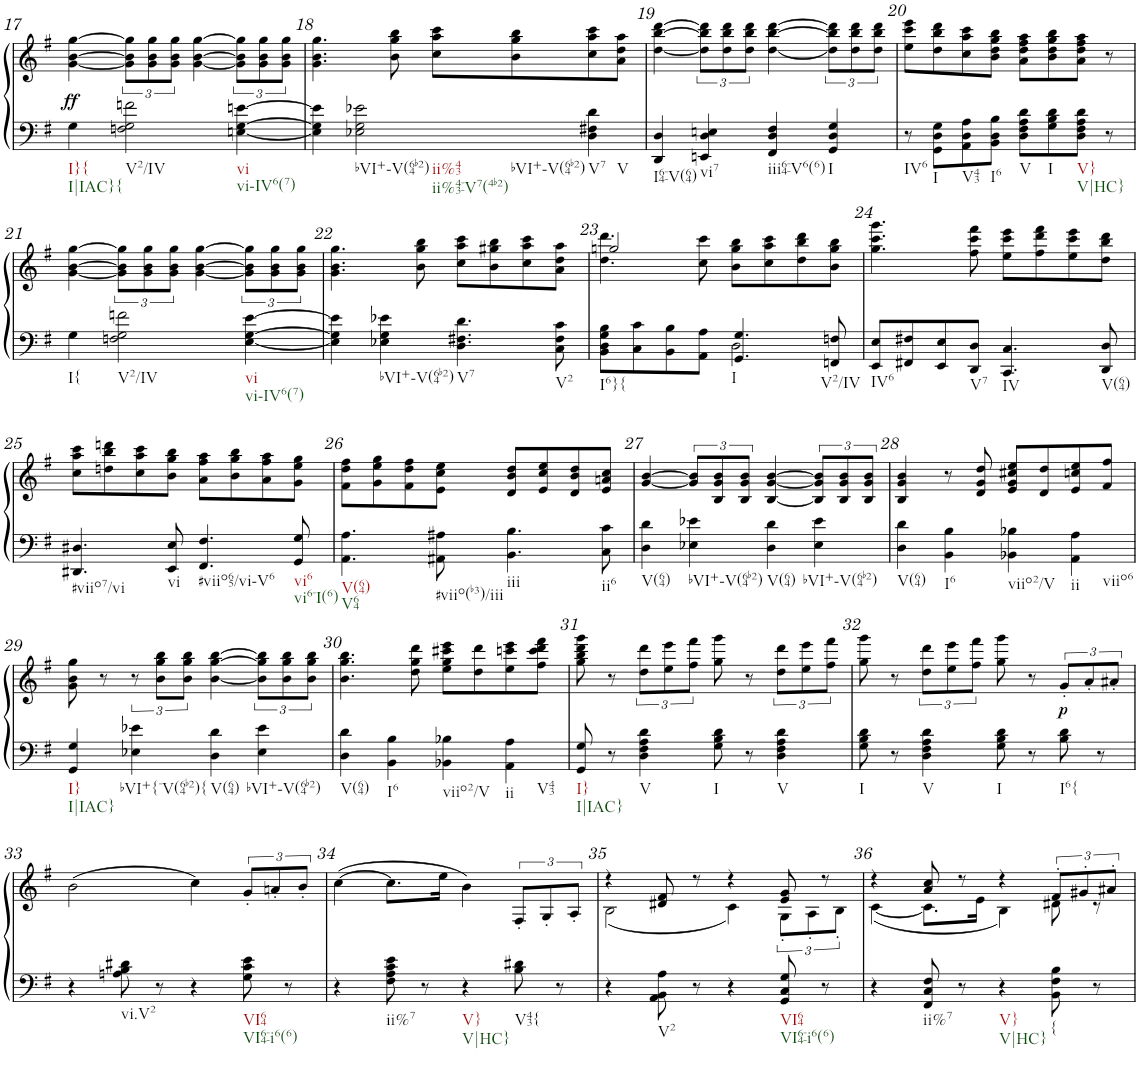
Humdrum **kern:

**kern	**kern	**dynam
*part1	*part1	*part1
*staff2	*staff1	*staff1/2
*I"Klavier	*	*
*I'Klav.	*	*
!!LO:PB:g=z
*clefF4	*clefG2	*
*k[f#]	*k[f#]	*
*G:	*G:	*
*M4/4	*M4/4	*
*met(c)	*met(c)	*
=17	=17	=17
!LO:TX:b:t=I}{	!	!
!LO:TX:b:t=I|IAC}{	!	!
!	!	!LO:DY:b
4G\	[4g\ [4b\ [4gg\	ff
!LO:TX:b:t=V2/IV	!	!
2Fn\ 2G\ 2fn\	12g\] 12b\] 12gg\]L	.
.	12g\ 12b\ 12gg\	.
.	12g\ 12b\ 12gg\J	.
.	[4g\ [4b\ [4gg\	.
!LO:TX:b:t=vi	!	!
!LO:TX:b:t=vi-IV6(7)	!	!
[4En\ [4G\ [4en\	12g\] 12b\] 12gg\]L	.
.	12g\ 12b\ 12gg\	.
.	12g\ 12b\ 12gg\J	.
=18	=18	=18
4E\] 4G\] 4e\]	4.g\ 4.b\ 4.gg\	.
!LO:TX:b:t=bVI+-V(64b2)	!	!
!LO:TX:b:t=ii%43	!	!
!LO:TX:b:t=ii%43-V7(4b2)	!	!
!LO:TX:b:t=bVI+-V(64b2)	!	!
2E-X\ 2G\ 2e-X\	.	.
.	8b\ 8gg\ 8bb\	.
.	8cc\ 8aa\ 8ccc\L	.
.	8b\ 8gg\ 8bb\	.
!LO:TX:b:t=V7	!	!
!LO:TX:b:t=V	!	!
4D\ 4F#X\ 4d\	8cc\ 8aa\ 8ccc\	.
.	8a\ 8dd\ 8aa\J	.
=19	=19	=19
!LO:TX:b:t=I64-V(64)	!	!
4DD/ 4D/	[4dd\ [4bb\ [4ddd\	.
!LO:TX:b:t=vi7	!	!
4EEn/ 4D/ 4En/	12dd\] 12bb\] 12ddd\]L	.
.	12dd\ 12bb\ 12ddd\	.
.	12dd\ 12bb\ 12ddd\J	.
!LO:TX:b:t=iii64-V6(6)	!	!
4FF#/ 4D/ 4F#/	[4dd\ [4bb\ [4ddd\	.
!LO:TX:b:t=I	!	!
4GG/ 4D/ 4G/	12dd\] 12bb\] 12ddd\]L	.
.	12dd\ 12bb\ 12ddd\	.
.	12dd\ 12bb\ 12ddd\J	.
=20	=20	=20
!LO:TX:b:t=IV6	!	!
8r	8ee\ 8ccc\ 8eee\L	.
!LO:TX:b:t=I	!	!
8GG\ 8D\ 8G\L	8dd\ 8bb\ 8ddd\	.
!LO:TX:b:t=V43	!	!
8AA\ 8D\ 8A\	8cc\ 8aa\ 8ccc\	.
!LO:TX:b:t=I6	!	!
8BB\ 8D\ 8B\J	8b\ 8dd\ 8gg\ 8bb\J	.
!LO:TX:b:t=V	!	!
8D\ 8F#\ 8A\ 8d\L	8a\ 8dd\ 8ff#\ 8aa\L	.
!LO:TX:b:t=I	!	!
8G\ 8B\ 8d\	8b\ 8dd\ 8gg\ 8bb\	.
!LO:TX:b:t=V}	!	!
!LO:TX:b:t=V|HC}	!	!
8D\ 8F#\ 8A\ 8d\J	8a\ 8dd\ 8ff#\ 8aa\J	.
8r	8r	.
!!LO:LB:g=z
=21	=21	=21
!LO:TX:b:t=I{	!	!
4G\	[4g\ [4b\ [4gg\	.
!LO:TX:b:t=V2/IV	!	!
2Fn\ 2G\ 2fn\	12g\] 12b\] 12gg\]L	.
.	12g\ 12b\ 12gg\	.
.	12g\ 12b\ 12gg\J	.
.	[4g\ [4b\ [4gg\	.
!LO:TX:b:t=vi	!	!
!LO:TX:b:t=vi-IV6(7)	!	!
[4E\ [4G\ [4e\	12g\] 12b\] 12gg\]L	.
.	12g\ 12b\ 12gg\	.
.	12g\ 12b\ 12gg\J	.
=22	=22	=22
4E\] 4G\] 4e\]	4.g\ 4.b\ 4.gg\	.
!LO:TX:b:t=bVI+-V(64b2)	!	!
4E-X\ 4G\ 4e-X\	.	.
.	8b\ 8gg\ 8bb\	.
!LO:TX:b:t=V7	!	!
4.D\ 4.F#X\ 4.d\	8cc\ 8aa\ 8ccc\L	.
.	8b\ 8gg#X\ 8bb\	.
.	8cc\ 8aa\ 8ccc\	.
!LO:TX:b:t=V2	!	!
8C\ 8F#\ 8c\	8a\ 8dd\ 8aa\J	.
=23	=23	=23
*^	*^	*
!LO:TX:b:t=I6}{	!	!	!	!
8BB\ 8D\ 8G\ 8B\L	2ryy	2ggn/	4.dd\ 4.ddd\	.
8C\ 8c\	.	.	.	.
8BB\ 8B\	.	.	.	.
8AA\ 8A\J	.	.	8cc\ 8ccc\	.
!LO:TX:b:t=I	!	!	!	!
4.GG/ 4.G/	2D\	8b\ 8gg\ 8bb\L	2ryy	.
.	.	8cc\ 8aa\ 8ccc\	.	.
.	.	8dd\ 8bb\ 8ddd\	.	.
!LO:TX:b:t=V2/IV	!	!	!	!
8FFn/ 8Fn/	.	8b\ 8gg\ 8bb\J	.	.
*v	*v	*	*	*
*	*v	*v	*
=24	=24	=24
!LO:TX:b:t=IV6	!	!
8EE/ 8E/L	4.gg\ 4.ccc\ 4.ggg\	.
8FF#X/ 8F#X/	.	.
8EE/ 8E/	.	.
!LO:TX:b:t=V7	!	!
8DD/ 8D/J	8ff#\ 8ccc\ 8fff#\	.
!LO:TX:b:t=IV	!	!
4.CC/ 4.C/	8ee\ 8ccc\ 8eee\L	.
.	8ff#\ 8ddd\ 8fff#\	.
.	8ee\ 8ccc\ 8eee\	.
!LO:TX:b:t=V(64)	!	!
8DD/ 8D/	8dd\ 8bb\ 8ddd\J	.
!!LO:LB:g=z
=25	=25	=25
!LO:TX:b:t=#viio7/vi	!	!
4.DD#X/ 4.D#X/	8cc\ 8aa\ 8ccc\L	.
.	8ddn\ 8bb\ 8dddn\	.
.	8cc\ 8aa\ 8ccc\	.
!LO:TX:b:t=vi	!	!
8EE/ 8E/	8b\ 8gg\ 8bb\J	.
!LO:TX:b:t=#viio65/vi-V6	!	!
4.FF#/ 4.F#/	8a\ 8ff#\ 8aa\L	.
.	8b\ 8gg\ 8bb\	.
.	8a\ 8ff#\ 8aa\	.
!LO:TX:b:t=vi6	!	!
!LO:TX:b:t=vi6-I(6)	!	!
8GG/ 8G/	8g\ 8ee\ 8gg\J	.
=26	=26	=26
!LO:TX:b:t=V(64)	!	!
!LO:TX:b:t=V64	!	!
4.AA\ 4.A\	8f#\ 8dd\ 8ff#\L	.
.	8g\ 8ee\ 8gg\	.
.	8f#\ 8dd\ 8ff#\	.
!LO:TX:b:t=#viio(b3)/iii	!	!
8AA#X\ 8A#X\	8e\ 8cc\ 8ee\J	.
!LO:TX:b:t=iii	!	!
4.BB\ 4.B\	8d/ 8b/ 8dd/L	.
.	8e/ 8cc/ 8ee/	.
.	8d/ 8b/ 8dd/	.
!LO:TX:b:t=ii6	!	!
8C\ 8c\	8e/ 8an/ 8cc/J	.
=27	=27	=27
!LO:TX:b:t=V(64)	!	!
4D\ 4d\	[4g/ [4b/	.
!LO:TX:b:t=bVI+-V(64b2)	!	!
4E-X\ 4e-X\	12g/] 12b/]L	.
.	12B/ 12g/ 12b/	.
.	12B/ 12g/ 12b/J	.
!LO:TX:b:t=V(64)	!	!
4D\ 4d\	[4B/ [4g/ [4b/	.
!LO:TX:b:t=bVI+-V(64b2)	!	!
4E-\ 4e-\	12B/] 12g/] 12b/]L	.
.	12B/ 12g/ 12b/	.
.	12B/ 12g/ 12b/J	.
=28	=28	=28
!LO:TX:b:t=V(64)	!	!
4D\ 4d\	4B/ 4g/ 4b/	.
!LO:TX:b:t=I6	!	!
4BB\ 4B\	8r	.
.	8d/ 8g/ 8dd/	.
!LO:TX:b:t=viio2/V	!	!
4BB-X\ 4B-X\	8e/ 8g/ 8cc#X/ 8ee/L	.
.	8d/ 8dd/	.
!LO:TX:b:t=ii	!	!
!LO:TX:b:t=viio6	!	!
4AA\ 4A\	8e/ 8ccn/ 8ee/	.
.	8f#/ 8ff#/J	.
!!LO:LB:g=z
=29	=29	=29
!LO:TX:b:t=I}	!	!
!LO:TX:b:t=I|IAC}	!	!
4GG/ 4G/	8g\ 8b\ 8gg\	.
.	8r	.
!LO:TX:b:t=bVI+{-V(64b2){	!	!
4E-X\ 4e-X\	12r	.
.	12b\ 12gg\ 12bb\L	.
.	12b\ 12gg\ 12bb\J	.
!LO:TX:b:t=V(64)	!	!
4D\ 4d\	[4b\ [4gg\ [4bb\	.
!LO:TX:b:t=bVI+-V(64b2)	!	!
4E-\ 4e-\	12b\] 12gg\] 12bb\]L	.
.	12b\ 12gg\ 12bb\	.
.	12b\ 12gg\ 12bb\J	.
=30	=30	=30
!LO:TX:b:t=V(64)	!	!
4D\ 4d\	4.b\ 4.gg\ 4.bb\	.
!LO:TX:b:t=I6	!	!
4BB\ 4B\	.	.
.	8dd\ 8gg\ 8ddd\	.
!LO:TX:b:t=viio2/V	!	!
4BB-X\ 4B-X\	8ee\ 8gg\ 8ccc#X\ 8eee\L	.
.	8dd\ 8ddd\	.
!LO:TX:b:t=ii	!	!
!LO:TX:b:t=V43	!	!
4AA\ 4A\	8ee\ 8cccn\ 8eee\	.
.	8ff#\ 8ccc\ 8ddd\ 8fff#\J	.
=31	=31	=31
!LO:TX:b:t=I}	!	!
!LO:TX:b:t=I|IAC}	!	!
8GG/ 8G/	8gg\ 8bb\ 8ddd\ 8ggg\	.
8r	8r	.
!LO:TX:b:t=V	!	!
4D\ 4F#\ 4A\ 4d\	12dd\ 12ddd\L	.
.	12ee\ 12eee\	.
.	12ff#\ 12fff#\J	.
!LO:TX:b:t=I	!	!
8G\ 8B\ 8d\	8gg\ 8ggg\	.
8r	8r	.
!LO:TX:b:t=V	!	!
4D\ 4F#\ 4A\ 4d\	12dd\ 12ddd\L	.
.	12ee\ 12eee\	.
.	12ff#\ 12fff#\J	.
=32	=32	=32
!LO:TX:b:t=I	!	!
8G\ 8B\ 8d\	8gg\ 8ggg\	.
8r	8r	.
!LO:TX:b:t=V	!	!
4D\ 4F#\ 4A\ 4d\	12dd\ 12ddd\L	.
.	12ee\ 12eee\	.
.	12ff#\ 12fff#\J	.
!LO:TX:b:t=I	!	!
8G\ 8B\ 8d\	8gg\ 8ggg\	.
8r	8r	.
!LO:TX:b:t=I6{	!	!
!	!	!LO:DY:b
8B\ 8d\	12g'/L	p
.	12a'/	.
8r	.	.
.	12a#X'/J	.
!!LO:LB:g=z
=33	=33	=33
4r	(2b\	.
!LO:TX:b:t=vi.V2	!	!
8An\ 8B\ 8d#X\	.	.
8r	.	.
4r	4cc\)	.
!LO:TX:b:t=VI64	!	!
!LO:TX:b:t=VI64-i6(6)	!	!
8G\ 8c\ 8e\	12g'/L	.
.	12an'/	.
8r	.	.
.	12b'/J	.
=34	=34	=34
4r	([4cc\	.
!LO:TX:b:t=ii%7	!	!
8F#\ 8A\ 8c\ 8e\	8.cc\L]	.
8r	.	.
.	16ee\Jk	.
!LO:TX:b:t=V}	!	!
!LO:TX:b:t=V|HC}	!	!
4r	4b\)	.
!LO:TX:b:t=V43{	!	!
8B\ 8d#X\	12F#'/L	.
.	12G'/	.
8r	.	.
.	12A'/J	.
=35	=35	=35
*	*^	*
4r	4r	(2B\	.
!LO:TX:b:t=V2	!	!	!
8AA\ 8BB\ 8A\	8d#X/ 8f#/	.	.
8r	8r	.	.
4r	4r	4c\)	.
!LO:TX:b:t=VI64	!	!	!
!LO:TX:b:t=VI64-i6(6)	!	!	!
8GG/ 8C/ 8G/	8e/ 8g/	12G'\L	.
.	.	12A'\	.
8r	8r	.	.
.	.	12B'\J	.
=36	=36	=36	=36
4r	4r	([4c\	.
!LO:TX:b:t=ii%7	!	!	!
8FF#/ 8C/ 8F#/	8a/ 8cc/	8.c\L]	.
8r	8r	.	.
.	.	16e\Jk	.
!LO:TX:b:t=V}	!	!	!
!LO:TX:b:t=V|HC}	!	!	!
4r	4r	4B\)	.
!LO:TX:b:t={	!	!	!
8BB\ 8F#\ 8B\	12f#'/L	8d#X\	.
.	12g#X'/	.	.
8r	.	8r	.
.	12a#X'/J	.	.
*	*v	*v	*
=	=	=
*-	*-	*-
